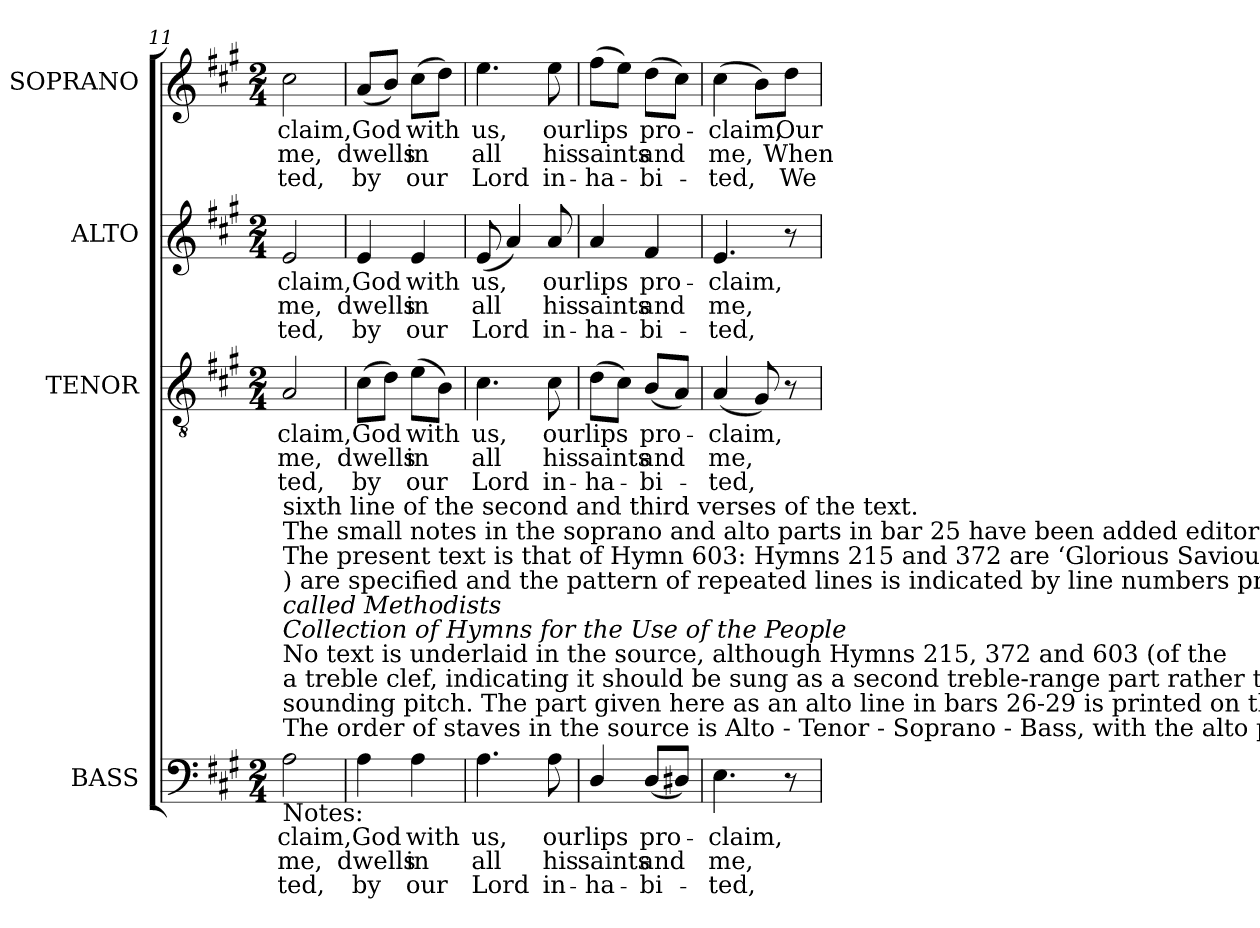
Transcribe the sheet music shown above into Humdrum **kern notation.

**kern	**text	**text	**text	**kern	**text	**text	**text	**kern	**text	**text	**text	**kern	**text	**text	**text
*part4	*part4	*part4	*part4	*part3	*part3	*part3	*part3	*part2	*part2	*part2	*part2	*part1	*part1	*part1	*part1
*staff4	*staff4	*staff4	*staff4	*staff3	*staff3	*staff3	*staff3	*staff2	*staff2	*staff2	*staff2	*staff1	*staff1	*staff1	*staff1
*I"BASS	*	*	*	*I"TENOR	*	*	*	*I"ALTO	*	*	*	*I"SOPRANO	*	*	*
*I'B.	*	*	*	*I'T.	*	*	*	*I'A.	*	*	*	*I'S.	*	*	*
!!LO:LB:g=z
*clefF4	*	*	*	*clefGv2	*	*	*	*clefG2	*	*	*	*clefG2	*	*	*
*	*	*	*	*ITrd7c12	*	*	*	*	*	*	*	*	*	*	*
*k[f#c#g#]	*	*	*	*k[f#c#g#]	*	*	*	*k[f#c#g#]	*	*	*	*k[f#c#g#]	*	*	*
*A:	*	*	*	*A:	*	*	*	*A:	*	*	*	*A:	*	*	*
*M2/4	*	*	*	*M2/4	*	*	*	*M2/4	*	*	*	*M2/4	*	*	*
=11	=11	=11	=11	=11	=11	=11	=11	=11	=11	=11	=11	=11	=11	=11	=11
!	!LO:LY:b:color=#000000	!LO:LY:b:color=#000000	!LO:LY:b:color=#000000	!	!	!	!	!	!	!	!	!	!	!	!
!	!	!	!	!	!LO:LY:b:color=#000000	!LO:LY:b:color=#000000	!LO:LY:b:color=#000000	!	!	!	!	!	!	!	!
!	!	!	!	!	!	!	!	!	!LO:LY:b:color=#000000	!LO:LY:b:color=#000000	!LO:LY:b:color=#000000	!	!	!	!
!LO:TX:b:t=Notes&colon;	!	!	!	!	!	!	!	!	!	!	!	!	!	!	!
!LO:TX:t=The order of staves in the source is Alto - Tenor - Soprano - Bass, with the alto part printed in the treble clef an octave above	!	!	!	!	!	!	!	!	!	!	!	!	!	!	!
!LO:TX:t=sounding pitch. The part given here as an alto line in bars 26-29 is printed on the tenor stave in the source, but is marked with	!	!	!	!	!	!	!	!	!	!	!	!	!	!	!
!LO:TX:t=a treble clef, indicating it should be sung as a second treble-range part rather than by the tenors.	!	!	!	!	!	!	!	!	!	!	!	!	!	!	!
!LO:TX:t=No text is underlaid in the source, although Hymns 215, 372 and 603 (of the	!	!	!	!	!	!	!	!	!	!	!	!	!	!	!
!LO:TX:i:t=Collection of Hymns for the Use of the People	!	!	!	!	!	!	!	!	!	!	!	!	!	!	!
!LO:TX:i:t=called Methodists	!	!	!	!	!	!	!	!	!	!	!	!	!	!	!
!LO:TX:t=) are specified and the pattern of repeated lines is indicated by line numbers printed between the staves.	!	!	!	!	!	!	!	!	!	!	!	!	!	!	!
!LO:TX:t=The present text is that of Hymn 603&colon; Hymns 215 and 372 are ‘Glorious Saviour of my soul’ and ‘Give me the enlarged desire‘.	!	!	!	!	!	!	!	!	!	!	!	!	!	!	!
!LO:TX:t=The small notes in the soprano and alto parts in bar 25 have been added editorially to accommodate the extra syllable in the	!	!	!	!	!	!	!	!	!	!	!	!	!	!	!
!LO:TX:t=sixth line of the second and third verses of the text.	!	!	!	!	!	!	!	!	!	!	!	!	!	!	!
!	!	!	!	!	!	!	!	!	!	!	!	!	!LO:LY:b:color=#000000	!LO:LY:b:color=#000000	!LO:LY:b:color=#000000
2Ai\	-claim,	me,	-ted,	2AAi/	-claim,	me,	-ted,	2ei/	-claim,	me,	-ted,	2cc#i\	-claim,	me,	-ted,
=12	=12	=12	=12	=12	=12	=12	=12	=12	=12	=12	=12	=12	=12	=12	=12
!	!LO:LY:b:color=#000000	!LO:LY:b:color=#000000	!LO:LY:b:color=#000000	!	!	!	!	!	!	!	!	!	!	!	!
!	!	!	!	!	!LO:LY:b:color=#000000	!LO:LY:b:color=#000000	!LO:LY:b:color=#000000	!	!	!	!	!	!	!	!
!	!	!	!	!	!	!	!	!	!LO:LY:b:color=#000000	!LO:LY:b:color=#000000	!LO:LY:b:color=#000000	!	!	!	!
!	!	!	!	!	!	!	!	!	!	!	!	!	!LO:LY:b:color=#000000	!LO:LY:b:color=#000000	!LO:LY:b:color=#000000
4Ai\	God	dwells	by	(8C#i\L	God	dwells	by	4ei/	God	dwells	by	(8ai/L	God	dwells	by
.	.	.	.	8Di\J)	.	.	.	.	.	.	.	8bi/J)	.	.	.
!	!LO:LY:b:color=#000000	!LO:LY:b:color=#000000	!LO:LY:b:color=#000000	!	!	!	!	!	!	!	!	!	!	!	!
!	!	!	!	!	!LO:LY:b:color=#000000	!LO:LY:b:color=#000000	!LO:LY:b:color=#000000	!	!	!	!	!	!	!	!
!	!	!	!	!	!	!	!	!	!LO:LY:b:color=#000000	!LO:LY:b:color=#000000	!LO:LY:b:color=#000000	!	!	!	!
!	!	!	!	!	!	!	!	!	!	!	!	!	!LO:LY:b:color=#000000	!LO:LY:b:color=#000000	!LO:LY:b:color=#000000
4Ai\	with	in	our	(8Ei\L	with	in	our	4ei/	with	in	our	(8cc#i\L	with	in	our
.	.	.	.	8BBi\J)	.	.	.	.	.	.	.	8ddi\J)	.	.	.
=13	=13	=13	=13	=13	=13	=13	=13	=13	=13	=13	=13	=13	=13	=13	=13
!	!LO:LY:b:color=#000000	!LO:LY:b:color=#000000	!LO:LY:b:color=#000000	!	!	!	!	!	!	!	!	!	!	!	!
!	!	!	!	!	!LO:LY:b:color=#000000	!LO:LY:b:color=#000000	!LO:LY:b:color=#000000	!	!	!	!	!	!	!	!
!	!	!	!	!	!	!	!	!	!LO:LY:b:color=#000000	!LO:LY:b:color=#000000	!LO:LY:b:color=#000000	!	!	!	!
!	!	!	!	!	!	!	!	!	!	!	!	!	!LO:LY:b:color=#000000	!LO:LY:b:color=#000000	!LO:LY:b:color=#000000
4.Ai\	us,	all	Lord	4.C#i\	us,	all	Lord	(8ei/	us,	all	Lord	4.eei\	us,	all	Lord
.	.	.	.	.	.	.	.	4ai/)	.	.	.	.	.	.	.
!	!LO:LY:b:color=#000000	!LO:LY:b:color=#000000	!LO:LY:b:color=#000000	!	!	!	!	!	!	!	!	!	!	!	!
!	!	!	!	!	!LO:LY:b:color=#000000	!LO:LY:b:color=#000000	!LO:LY:b:color=#000000	!	!	!	!	!	!	!	!
!	!	!	!	!	!	!	!	!	!LO:LY:b:color=#000000	!LO:LY:b:color=#000000	!LO:LY:b:color=#000000	!	!	!	!
!	!	!	!	!	!	!	!	!	!	!	!	!	!LO:LY:b:color=#000000	!LO:LY:b:color=#000000	!LO:LY:b:color=#000000
8Ai\	our	his	in-	8C#i\	our	his	in-	8ai/	our	his	in-	8eei\	our	his	in-
=14	=14	=14	=14	=14	=14	=14	=14	=14	=14	=14	=14	=14	=14	=14	=14
!	!LO:LY:b:color=#000000	!LO:LY:b:color=#000000	!LO:LY:b:color=#000000	!	!	!	!	!	!	!	!	!	!	!	!
!	!	!	!	!	!LO:LY:b:color=#000000	!LO:LY:b:color=#000000	!LO:LY:b:color=#000000	!	!	!	!	!	!	!	!
!	!	!	!	!	!	!	!	!	!LO:LY:b:color=#000000	!LO:LY:b:color=#000000	!LO:LY:b:color=#000000	!	!	!	!
!	!	!	!	!	!	!	!	!	!	!	!	!	!LO:LY:b:color=#000000	!LO:LY:b:color=#000000	!LO:LY:b:color=#000000
4Di/	lips	saints	-ha-	(8Di\L	lips	saints	-ha-	4ai/	lips	saints	-ha-	(8ff#i\L	lips	saints	-ha-
.	.	.	.	8C#i\J)	.	.	.	.	.	.	.	8eei\J)	.	.	.
!	!LO:LY:b:color=#000000	!LO:LY:b:color=#000000	!LO:LY:b:color=#000000	!	!	!	!	!	!	!	!	!	!	!	!
!	!	!	!	!	!LO:LY:b:color=#000000	!LO:LY:b:color=#000000	!LO:LY:b:color=#000000	!	!	!	!	!	!	!	!
!	!	!	!	!	!	!	!	!	!LO:LY:b:color=#000000	!LO:LY:b:color=#000000	!LO:LY:b:color=#000000	!	!	!	!
!	!	!	!	!	!	!	!	!	!	!	!	!	!LO:LY:b:color=#000000	!LO:LY:b:color=#000000	!LO:LY:b:color=#000000
(8Di/L	pro-	and	-bi-	(8BBi/L	pro-	and	-bi-	4f#i/	pro-	and	-bi-	(8ddi\L	pro-	and	-bi-
8D#Xi/J)	.	.	.	8AAi/J)	.	.	.	.	.	.	.	8cc#i\J)	.	.	.
=15	=15	=15	=15	=15	=15	=15	=15	=15	=15	=15	=15	=15	=15	=15	=15
!	!LO:LY:b:color=#000000	!LO:LY:b:color=#000000	!LO:LY:b:color=#000000	!	!	!	!	!	!	!	!	!	!	!	!
!	!	!	!	!	!LO:LY:b:color=#000000	!LO:LY:b:color=#000000	!LO:LY:b:color=#000000	!	!	!	!	!	!	!	!
!	!	!	!	!	!	!	!	!	!LO:LY:b:color=#000000	!LO:LY:b:color=#000000	!LO:LY:b:color=#000000	!	!	!	!
!	!	!	!	!	!	!	!	!	!	!	!	!	!LO:LY:b:color=#000000	!LO:LY:b:color=#000000	!LO:LY:b:color=#000000
4.Ei\	-claim,	me,	-ted,	(4AAi/	-claim,	me,	-ted,	4.ei/	-claim,	me,	-ted,	(4cc#i\	-claim,	me,	-ted,
.	.	.	.	8GG#i/)	.	.	.	.	.	.	.	8bi\L)	.	.	.
!	!	!	!	!	!	!	!	!	!	!	!	!	!LO:LY:b:color=#000000	!LO:LY:b:color=#000000	!LO:LY:b:color=#000000
8r	.	.	.	8r	.	.	.	8r	.	.	.	8ddi\J	Our	When	We
=	=	=	=	=	=	=	=	=	=	=	=	=	=	=	=
*-	*-	*-	*-	*-	*-	*-	*-	*-	*-	*-	*-	*-	*-	*-	*-
